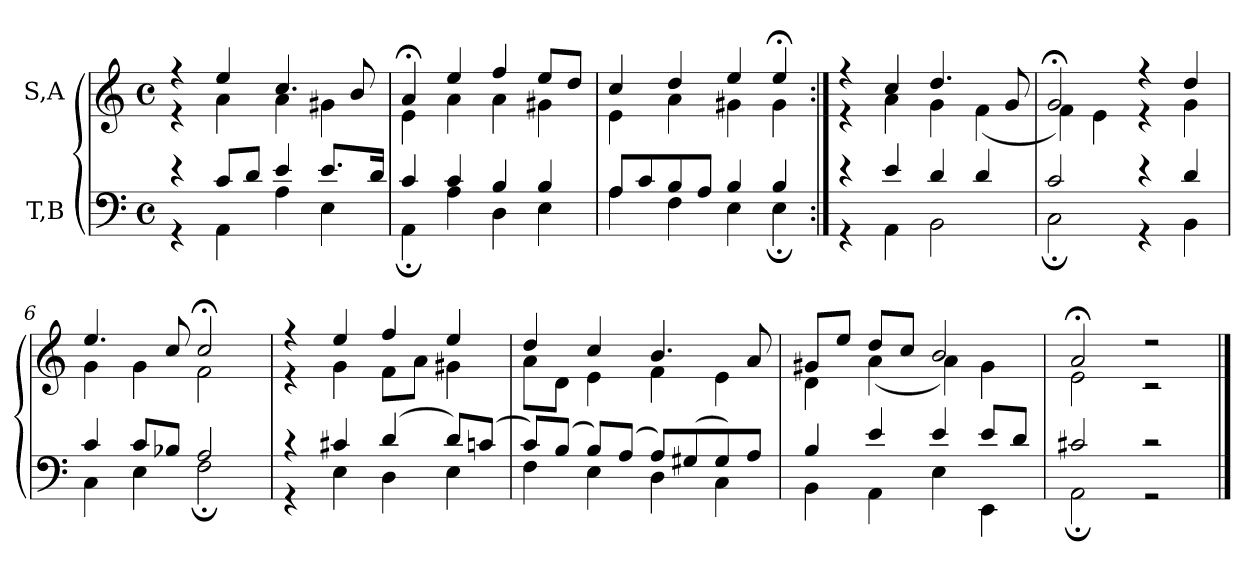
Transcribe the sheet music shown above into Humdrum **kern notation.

**kern	**kern
*part2	*part1
*staff2	*staff1
*I"T,B	*I"S,A
*clefF4	*clefG2
*k[]	*k[]
*M4/4	*M4/4
*met(c)	*met(c)
=1	=1
*^	*^
4r	4r	4r	4r
8cL	4AA	4ee	4a
8dJ	.	.	.
4e	4A	4.cc	4a
8.eL	4E	.	4g#X
.	.	8b	.
16dJk	.	.	.
=2	=2	=2	=2
4c	4AA;	4a;<	4e
4c	4A	4ee	4a
4B	4D	4ff	4a
4B	4E	8eeL	4g#X
.	.	8ddJ	.
=3	=3	=3	=3
8AL	4A	4cc	4e
8c	.	.	.
8B	4F	4dd	4a
8AJ	.	.	.
4B	4E	4ee	4g#X
4B	4E;	4ee;<	4g#
=4:|!	=4:|!	=4:|!	=4:|!
4r	4r	4r	4r
4e	4AA	4cc	4a
4d	2BB	4.dd	4g
4d	.	.	(<4f
.	.	8g	.
=5	=5	=5	=5
2c	2C;	2g;<	4f)
.	.	.	4e
4r	4r	4r	4r
4d	4BB	4dd	4g
=6	=6	=6	=6
4c	4C	4.ee	4g
8cL	4E	.	4g
8B-XJ	.	8cc	.
2A	2F;	2cc;<	2f
=7	=7	=7	=7
4r	4r	4r	4r
4c#X	4E	4ee	4g
(>4d	4D	4ff	8fL
.	.	.	8aJ
8dL)	4E	4ee	4g#X
(>8cnJ	.	.	.
=8	=8	=8	=8
8cL)	4F	4dd	8aL
(>8BJ	.	.	8dJ
8BL)	4E	4cc	4e
(>8AJ	.	.	.
8AL)	4D	4.b	4f
(>8G#X	.	.	.
8G#)	4C	.	4e
8AJ	.	8a	.
=9	=9	=9	=9
4B	4BB	8g#XL	4d
.	.	8eeJ	.
4e	4AA	8ddL	(<4a
.	.	8ccJ	.
4e	4E	2b	4a)
8eL	4EE	.	4g#
8dJ	.	.	.
=10	=10	=10	=10
2c#X	2AA;	2a;<	2e
2r	2r	2r	2r
*v	*v	*	*
*	*v	*v
==	==
*-	*-
